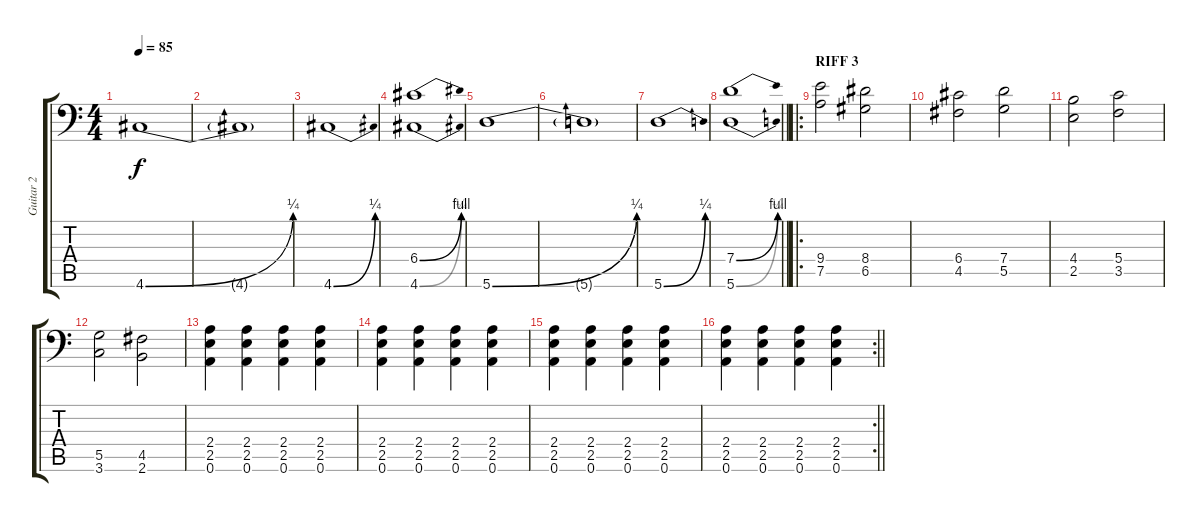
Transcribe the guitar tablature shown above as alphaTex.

\track ("Guitar 2" "Guitar 2") {instrument overdrivenguitar}
\staff {score tabs}
\tuning (A3 E3 C3 G2 D2 A1) {hide}
\ts (4 4)
\tempo 85
\clef f4
\ks c
4.6{be (bend 0 0 60 1)}.1{dy f} |
4.6{t}.1 |
4.6{be (bend 0 0 60 1)}.1 |
(6.4{be (bend 0 0 60 4)} 4.6{be (bend 0 0 60 1)}).1 |
5.6{be (bend 0 0 60 1)}.1 |
5.6{t}.1 |
5.6{be (bend 0 0 60 1)}.1 |
\barLineRight lightlight
(7.4{be (bend 0 0 60 4)} 5.6{be (bend 0 0 60 1)}).1 |
\ro
\section ("" "RIFF 3")
(9.4 7.5).2 (8.4 6.5).2 |
(6.4 4.5).2 (7.4 5.5).2 |
(4.4 2.5).2 (5.4 3.5).2 |
(5.5 3.6).2 (4.5 2.6).2 |
(2.4 2.5 0.6).4 (2.4 2.5 0.6).4 (2.4 2.5 0.6).4 (2.4 2.5 0.6).4 |
(2.4 2.5 0.6).4 (2.4 2.5 0.6).4 (2.4 2.5 0.6).4 (2.4 2.5 0.6).4 |
(2.4 2.5 0.6).4 (2.4 2.5 0.6).4 (2.4 2.5 0.6).4 (2.4 2.5 0.6).4 |
\rc 2
\barLineRight lightlight
(2.4 2.5 0.6).4 (2.4 2.5 0.6).4 (2.4 2.5 0.6).4 (2.4 2.5 0.6).4
